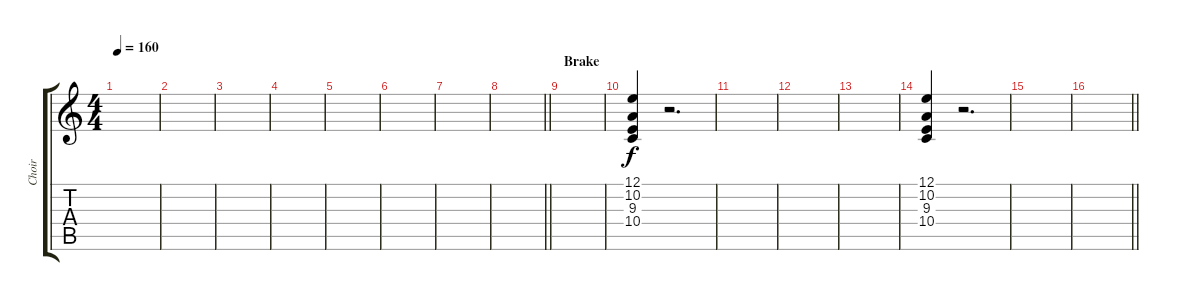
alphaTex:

\track ("Choir" "Choir") {instrument choiraahs}
\staff {score tabs}
\tuning (E4 B3 G3 D3 A2 E2) {hide}
\ts (4 4)
\tempo 160
\clef g2
\ks c
|
|
|
|
|
|
|
\barLineRight lightlight
|
\section ("" "Brake")
|
(12.1 10.2 9.3 10.4).4{dy f} r.2{d} |
|
|
|
(12.1 10.2 9.3 10.4).4 r.2{d} |
|
\barLineRight lightlight
